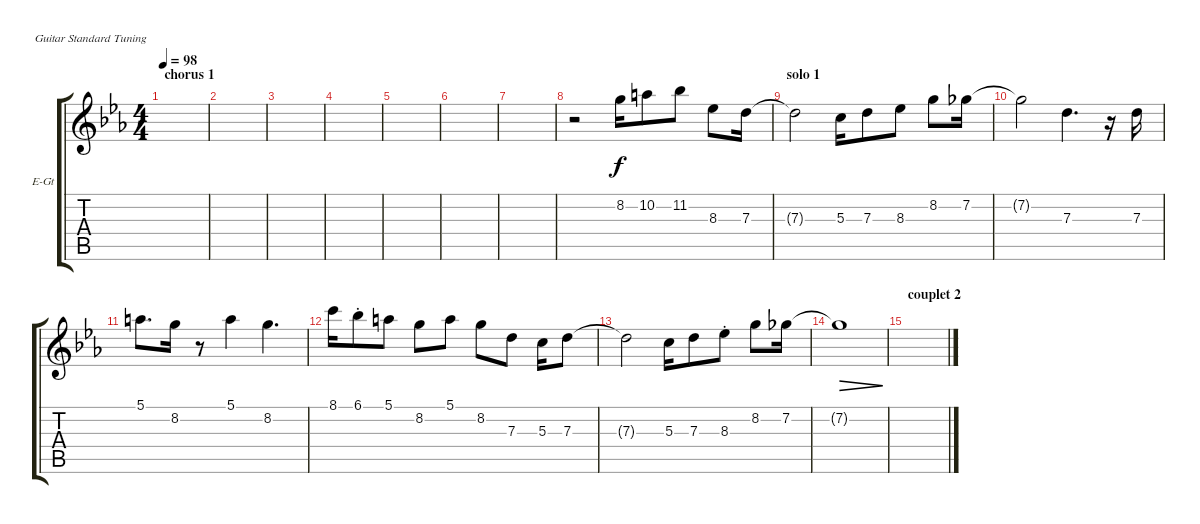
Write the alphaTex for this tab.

\defaultSystemsLayout 4
\bracketExtendMode groupsimilarinstruments
\firstSystemTrackNameOrientation horizontal
\otherSystemsTrackNameOrientation horizontal
\track ("Electric Guitar" "E-Gt") {instrument distortionguitar}
\staff {score tabs}
\tuning (E4 B3 G3 D3 A2 E2)
\ts (4 4)
\section ("" "chorus 1")
\tempo 98
\clef g2
\scale
0.374359
\ks cminor
|
\scale
0.312821 |
\scale
0.322751 |
\scale
0.354497 |
|
|
|
r.2 8.2.16 10.2.8 11.2.8 8.3.8 7.3.16 |
\section ("" "solo 1")
\scale
0.322751 7.3{t}.2 5.3.16 7.3.8 8.3.8 8.2.8 7.2.16 |
\scale
0.333333 7.2{t}.2 7.3.4{d} r.16 7.3.16 |
\scale
0.333333 5.1.8{d} 8.2.16 r.8 5.1.4 8.2.4{d} |
\scale
0.333333 8.1.16 6.1{st}.8 5.1.8 8.2.8 5.1.8 8.2.8 7.3.8 5.3.16 7.3.8 |
\scale
0.333333 7.3{t}.2 5.3.16 7.3.8 8.3{st}.8 8.2.8 7.2.16 |
\scale
0.333333 7.2{t}.1{dec} |
\section ("" "couplet 2")
\scale
0.333333
